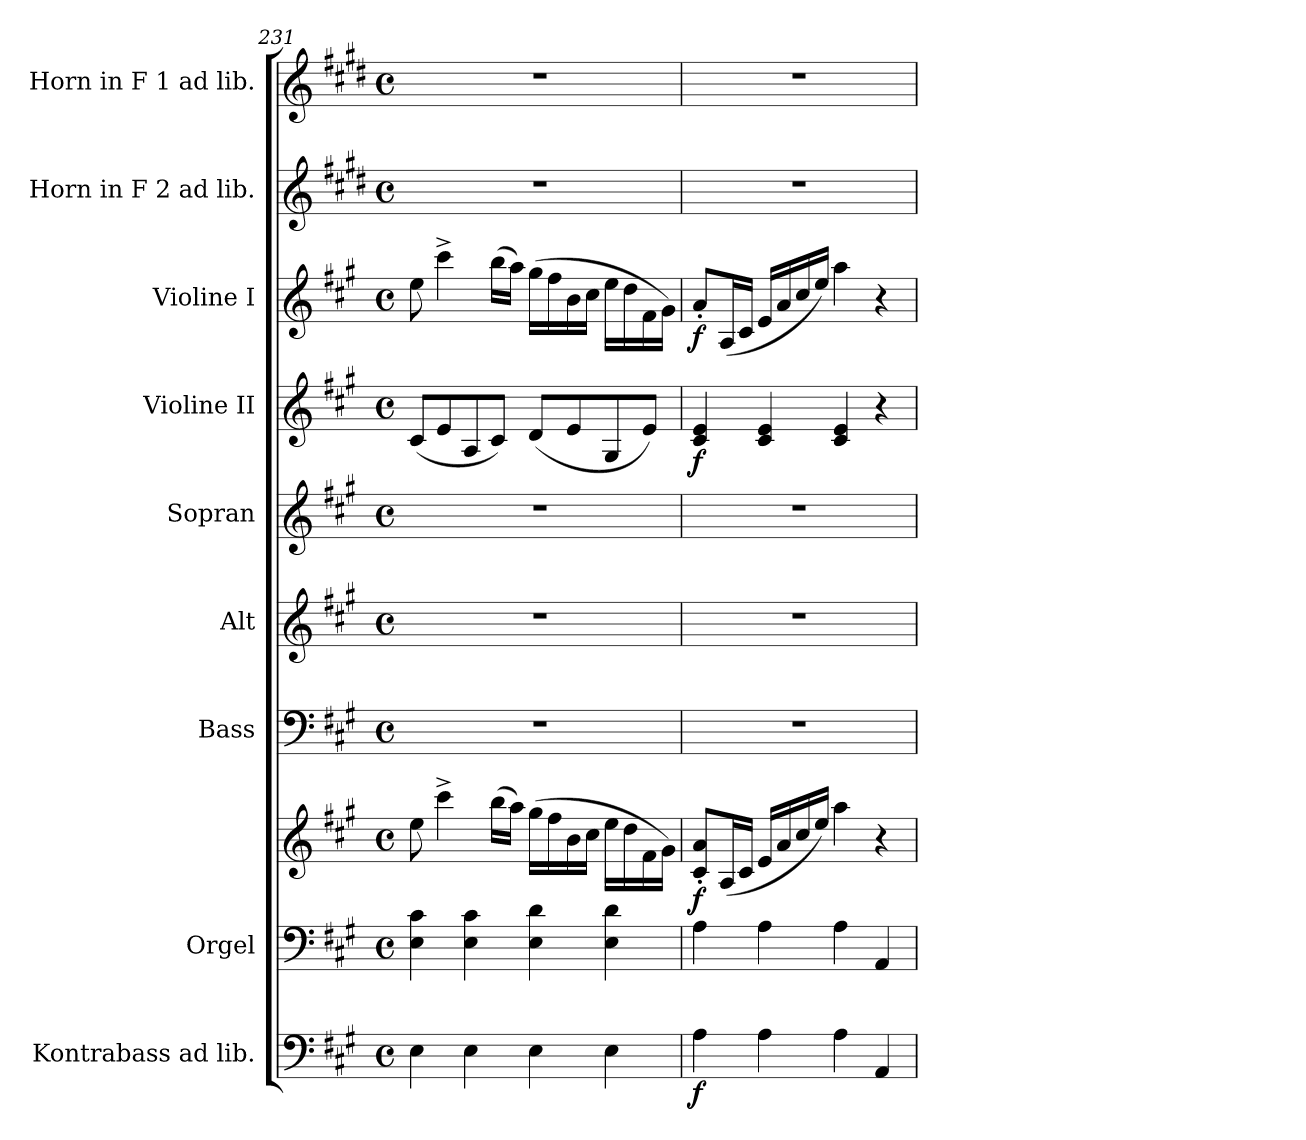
**kern	**dynam	**kern	**kern	**dynam	**kern	**kern	**kern	**kern	**dynam	**kern	**dynam	**kern	**kern
*part9	*part9	*part8	*part8	*part8	*part7	*part6	*part5	*part4	*part4	*part3	*part3	*part2	*part1
*staff10	*staff10	*staff9	*staff8	*staff8/9	*staff7	*staff6	*staff5	*staff4	*staff4	*staff3	*staff3	*staff2	*staff1
*I"Kontrabass ad lib.	*	*I"Orgel	*	*	*I"Bass	*I"Alt	*I"Sopran	*I"Violine II	*	*I"Violine I	*	*I"Horn in F 2 ad lib.	*I"Horn in F 1 ad lib.
*I'Kb.	*	*I'Org.	*	*	*I'B.	*I'A.	*I'S.	*I'Vl. II	*	*I'Vl. I	*	*	*
*clefF4	*	*clefF4	*clefG2	*	*clefF4	*clefG2	*clefG2	*clefG2	*	*clefG2	*	*clefG2	*clefG2
*ITrd7c12	*	*	*	*	*	*	*	*	*	*	*	*ITrd4c7	*ITrd4c7
*k[f#c#g#]	*	*k[f#c#g#]	*k[f#c#g#]	*	*k[f#c#g#]	*k[f#c#g#]	*k[f#c#g#]	*k[f#c#g#]	*	*k[f#c#g#]	*	*k[f#c#g#]	*k[f#c#g#]
*A:	*	*A:	*A:	*	*A:	*A:	*A:	*A:	*	*A:	*	*A:	*A:
*M4/4	*	*M4/4	*M4/4	*	*M4/4	*M4/4	*M4/4	*M4/4	*	*M4/4	*	*M4/4	*M4/4
*met(c)	*	*met(c)	*met(c)	*	*met(c)	*met(c)	*met(c)	*met(c)	*	*met(c)	*	*met(c)	*met(c)
=231	=231	=231	=231	=231	=231	=231	=231	=231	=231	=231	=231	=231	=231
4EE\	.	4E\ 4c#\	8ee\	.	1r	1r	1r	(<8c#/L	.	8ee\	.	1r	1r
.	.	.	4ccc#^>\	.	.	.	.	8e/	.	4ccc#^>\	.	.	.
4EE\	.	4E\ 4c#\	.	.	.	.	.	8A/	.	.	.	.	.
.	.	.	(>16bb\LL	.	.	.	.	8c#/J)	.	(>16bb\LL	.	.	.
.	.	.	16aa\JJ)	.	.	.	.	.	.	16aa\JJ)	.	.	.
4EE\	.	4E\ 4d\	(>16gg#\LL	.	.	.	.	(<8d/L	.	(>16gg#\LL	.	.	.
.	.	.	16ff#\	.	.	.	.	.	.	16ff#\	.	.	.
.	.	.	16b\	.	.	.	.	8e/	.	16b\	.	.	.
.	.	.	16cc#\JJ	.	.	.	.	.	.	16cc#\JJ	.	.	.
4EE\	.	4E\ 4d\	16ee\LL	.	.	.	.	8G#/	.	16ee\LL	.	.	.
.	.	.	16dd\	.	.	.	.	.	.	16dd\	.	.	.
.	.	.	16f#\	.	.	.	.	8e/J)	.	16f#\	.	.	.
.	.	.	16g#\JJ)	.	.	.	.	.	.	16g#\JJ)	.	.	.
!!LO:PB:g=z
=232	=232	=232	=232	=232	=232	=232	=232	=232	=232	=232	=232	=232	=232
!	!LO:DY:b	!	!	!LO:DY:b	!	!	!	!	!LO:DY:b	!	!LO:DY:b	!	!
4AA\	f	4A\	8c#/'< 8a/'<L	f	1r	1r	1r	4c#/ 4e/	f	8a'</L	f	1r	1r
.	.	.	(<16A/L	.	.	.	.	.	.	(<16A/L	.	.	.
.	.	.	16c#/JJ	.	.	.	.	.	.	16c#/JJ	.	.	.
4AA\	.	4A\	16e/LL	.	.	.	.	4c#/ 4e/	.	16e/LL	.	.	.
.	.	.	16a/	.	.	.	.	.	.	16a/	.	.	.
.	.	.	16cc#/	.	.	.	.	.	.	16cc#/	.	.	.
.	.	.	16ee/JJ)	.	.	.	.	.	.	16ee/JJ)	.	.	.
4AA\	.	4A\	4aa\	.	.	.	.	4c#/ 4e/	.	4aa\	.	.	.
4AAA/	.	4AA/	4r	.	.	.	.	4r	.	4r	.	.	.
=	=	=	=	=	=	=	=	=	=	=	=	=	=
*-	*-	*-	*-	*-	*-	*-	*-	*-	*-	*-	*-	*-	*-
